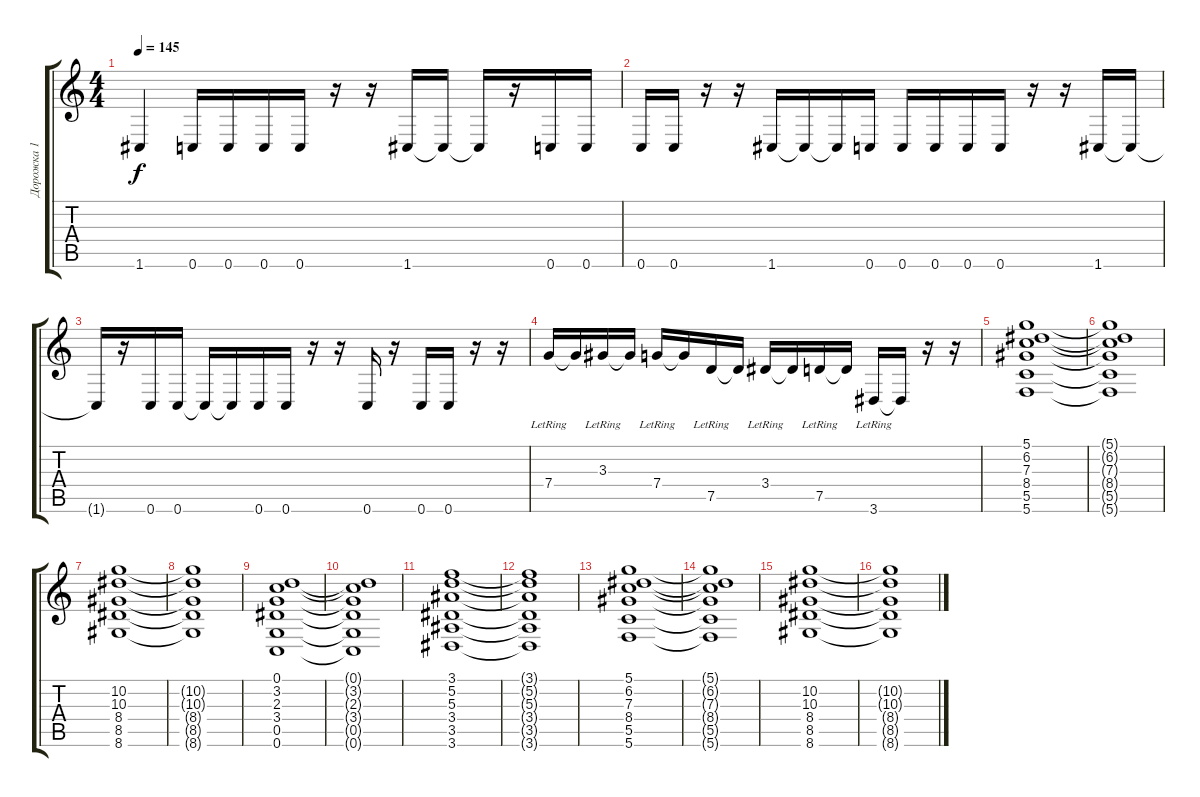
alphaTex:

\track ("Дорожка 1" "Дорожка 1") {instrument overdrivenguitar}
\staff {score tabs}
\tuning (D4 A3 F3 C3 G2 C2) {hide}
\ts (4 4)
\tempo 145
\clef g2
\ks c
1.6.4{dy f} 0.6.16 0.6.16 0.6.16 0.6.16 r.16 r.16 1.6.16 1.6{t}.16 1.6{t}.16 r.16 0.6.16 0.6.16 |
0.6.16 0.6.16 r.16 r.16 1.6.16 1.6{t}.16 1.6{t}.16 0.6.16 0.6.16 0.6.16 0.6.16 0.6.16 r.16 r.16 1.6.16 1.6{t}.16 |
1.6{t}.16 r.16 0.6.16 0.6.16 0.6{t}.16 0.6{t}.16 0.6.16 0.6.16 r.16 r.16 0.6.16 r.16 0.6.16 0.6.16 r.16 r.16 |
7.4{lr}.16 7.4{t}.16 3.3{lr}.16 3.3{t}.16 7.4{lr}.16 7.4{t}.16 7.5{lr}.16 7.5{t}.16 3.4{lr}.16 3.4{t}.16 7.5{lr}.16 7.5{t}.16 3.6{lr}.16 3.6{t}.16 r.16 r.16 |
(5.1 6.2 7.3 8.4 5.5 5.6).1 |
(5.1{t} 6.2{t} 7.3{t} 8.4{t} 5.5{t} 5.6{t}).1 |
(10.2 10.3 8.4 8.5 8.6).1 |
(10.2{t} 10.3{t} 8.4{t} 8.5{t} 8.6{t}).1 |
(0.1 3.2 2.3 3.4 0.5 0.6).1 |
(0.1{t} 3.2{t} 2.3{t} 3.4{t} 0.5{t} 0.6{t}).1 |
(3.1 5.2 5.3 3.4 3.5 3.6).1 |
(3.1{t} 5.2{t} 5.3{t} 3.4{t} 3.5{t} 3.6{t}).1 |
(5.1 6.2 7.3 8.4 5.5 5.6).1 |
(5.1{t} 6.2{t} 7.3{t} 8.4{t} 5.5{t} 5.6{t}).1 |
(10.2 10.3 8.4 8.5 8.6).1 |
(10.2{t} 10.3{t} 8.4{t} 8.5{t} 8.6{t}).1
